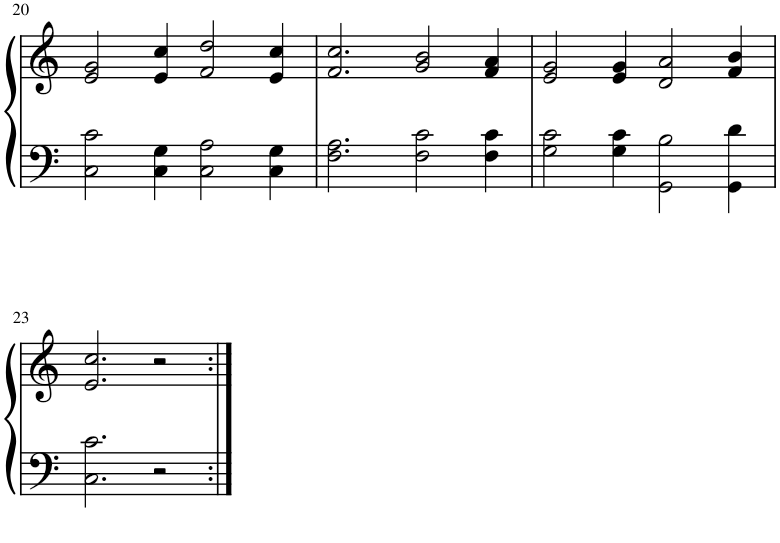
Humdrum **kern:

**kern	**kern
*part1	*part1
*staff2	*staff1
*I"Piano	*
*I'Pno.	*
!!LO:PB:g=z
*clefF4	*clefG2
*k[]	*k[]
*M6/4	*M6/4
=20	=20
2C\ 2c\	2e/ 2g/
4C\ 4G\	4e/ 4cc/
2C\ 2A\	2f/ 2dd/
4C\ 4G\	4e/ 4cc/
=21	=21
2.F\ 2.A\	2.f/ 2.cc/
2F\ 2c\	2g/ 2b/
4F\ 4c\	4f/ 4a/
=22	=22
2G\ 2c\	2e/ 2g/
4G\ 4c\	4e/ 4g/
2GG\ 2B\	2d/ 2a/
4GG\ 4d\	4f/ 4b/
!!LO:LB:g=z
=23	=23
2.C\ 2.c\	2.e/ 2.cc/
2r	2r
=:|!	=:|!
*-	*-
